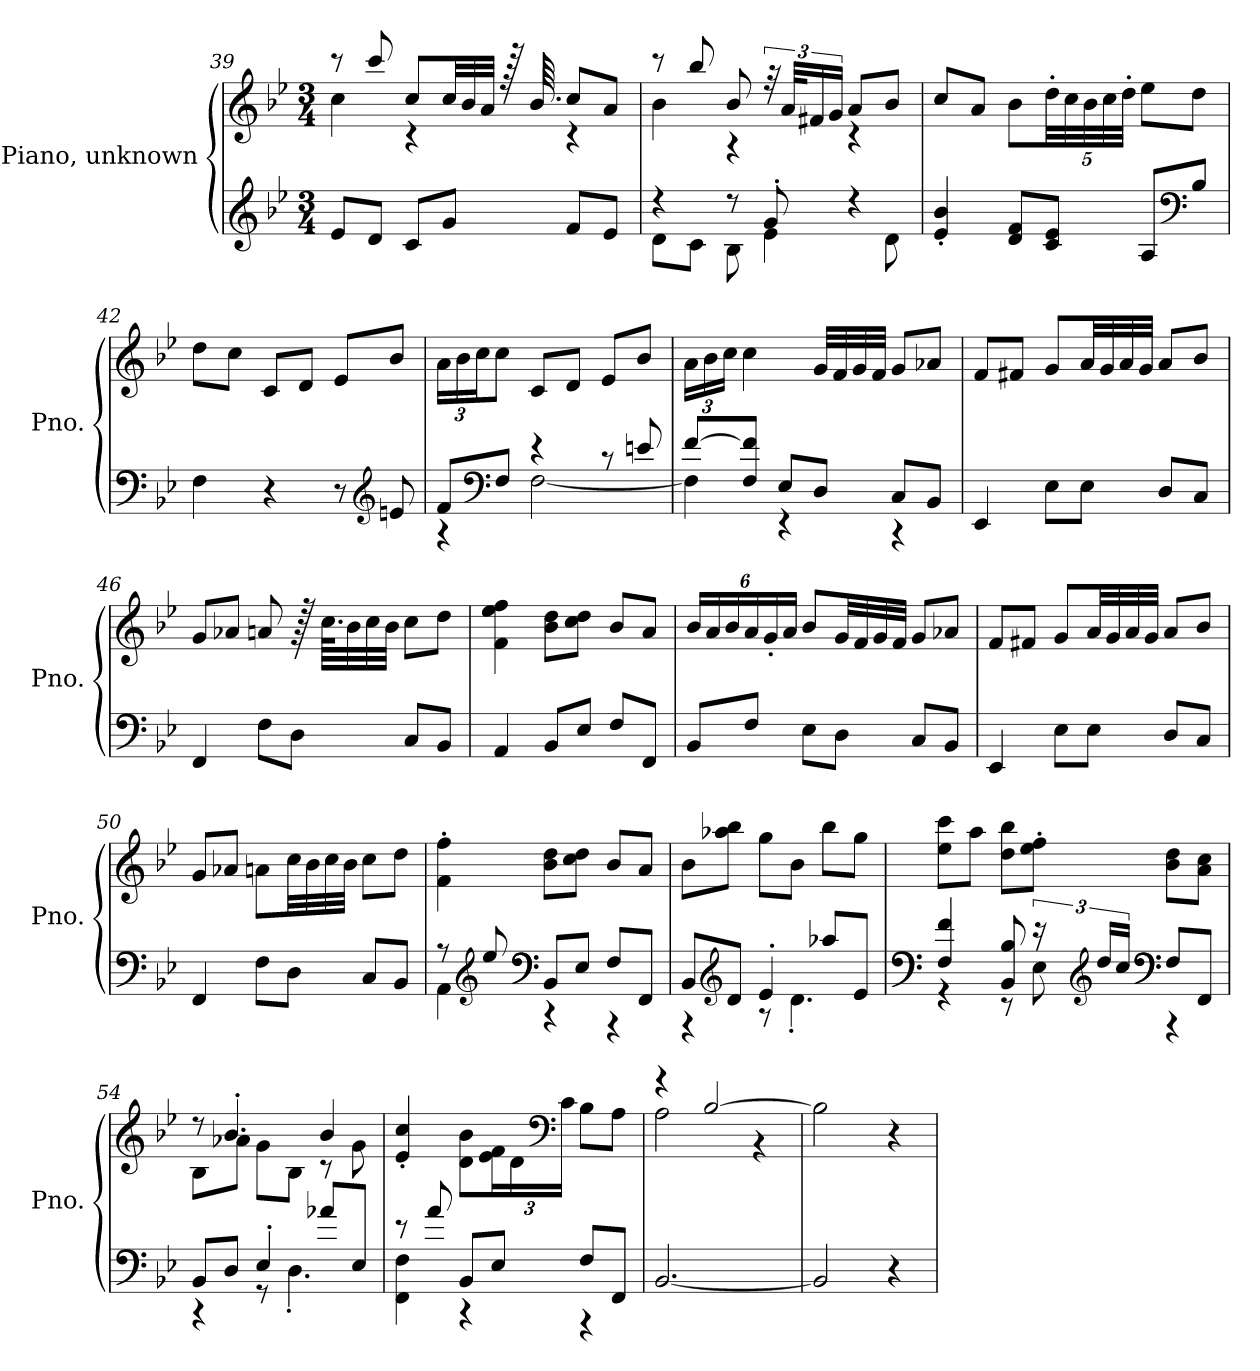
**kern	**kern
*part1	*part1
*staff2	*staff1
*I"Piano, unknown	*
*I'Pno.	*
*clefG2	*clefG2
*k[b-e-]	*k[b-e-]
*M3/4	*M3/4
=39	=39
*	*^
8e-/L	8r	4cc\
8d/J	8ccc/	.
8c/L	8cc/L	4r
8g/J	32cc/LL	.
.	32b-/	.
.	32a/JJJ	.
.	128r	.
.	64.b-/	.
8f/L	8cc/L	4r
8e-/J	8a/J	.
!!LO:PB:g=z	!!
=40	=40	=40
*^	*	*
4r	8d\L	8r	4b-\
.	8c\J	8bb-/	.
8r	8B-\	8b-/	4r
8g'/	4e-\	48r	.
.	.	48a/KLL	.
.	.	24f#X/	.
.	.	24g/JJ	.
4r	.	8a/L	4r
.	8d\	8b-/J	.
*v	*v	*	*
*	*v	*v
=41	=41
4e-/' 4b-/'	8cc/L
.	8a/J
8d/ 8f/L	8b-\L
*	*Xbrackettup
8c/ 8e-/J	40dd'\LL
.	40cc\
.	40b-\
.	40cc\
.	40dd'\JJJ
8A/L	8ee-\L
*clefF4	*
8B-/J	8dd\J
=42	=42
4F\	8dd\L
.	8cc\J
4r	8c/L
.	8d/J
8r	8e-/L
*clefG2	*
8en/	8b-/J
=43	=43
*^	*
8f/L	4r	24a\LL
.	.	24b-\
.	.	24cc\J
*clefF4	*	*
8F/J	.	8cc\J
4r	[2F\	8c/L
.	.	8d/J
8r	.	8e-/L
8en/	.	8b-/J
!!LO:LB:g=z
=44	=44	=44
[8f/L	4F\]	24a\LL
.	.	24b-\
.	.	24cc\JJ
8F/ 8f/]J	.	4cc\
8E-/L	4r	.
8D/J	.	32g/LLL
.	.	32f/
.	.	32g/
.	.	32f/JJJ
8C/L	4r	8g/L
8BB-/J	.	8a-X/J
*v	*v	*
=45	=45
4EE-/	8f/L
.	8f#X/J
8E-\L	8g/L
8E-\J	32a/LL
.	32g/
.	32a/
.	32g/JJJ
8D/L	8a/L
8C/J	8b-/J
=46	=46
4FF/	8g/L
.	8a-X/J
8F\L	8an/
8D\J	128r
.	64.cc\KLLL
.	32b-\
.	32cc\
.	32b-\JJJ
8C/L	8cc\L
8BB-/J	8dd\J
=47	=47
4AA/	4f\ 4ee-\ 4ff\
8BB-/L	8b-\ 8dd\L
8E-/J	8cc\ 8dd\J
8F/L	8b-/L
8FF/J	8a/J
!!LO:LB:g=z
=48	=48
8BB-/L	24b-/LL
.	24a/
.	24b-/
8F/J	24a/
.	24g'/
.	24a/JJ
8E-\L	8b-/L
8D\J	32g/LL
.	32f/
.	32g/
.	32f/JJJ
8C/L	8g/L
8BB-/J	8a-X/J
=49	=49
4EE-/	8f/L
.	8f#X/J
8E-\L	8g/L
8E-\J	32a/LL
.	32g/
.	32a/
.	32g/JJJ
8D/L	8a/L
8C/J	8b-/J
=50	=50
4FF/	8g/L
.	8a-X/J
8F\L	8an\L
8D\J	32cc\LL
.	32b-\
.	32cc\
.	32b-\JJJ
8C/L	8cc\L
8BB-/J	8dd\J
!!LO:LB:g=z
=51	=51
*^	*
8r	4AA\	4f\' 4ff\'
*clefG2	*	*
8ee-/	.	.
*clefF4	*	*
8BB-/L	4r	8b-\ 8dd\L
8E-/J	.	8cc\ 8dd\J
8F/L	4r	8b-/L
8FF/J	.	8a/J
=52	=52	=52
8BB-/L	4r	8b-\L
*clefG2	*	*
8d/J	.	8aa-X\ 8bb-\J
4e-'/	8r	8gg\L
.	4.d'\	8b-\J
8aa-X/L	.	8bb-\L
8e-/J	.	8gg\J
=53	=53	=53
*clefF4	*	*
4F/ 4f/	4r	8ee-\ 8ccc\L
.	.	8aa\J
8BB-/ 8B-/	8r	8dd\ 8bb-\L
24r	8E-\	8ee-\' 8ff\'J
*clefG2	*	*
24dd/LL	.	.
24cc/JJ	.	.
*clefF4	*	*
8F/L	4r	8b-\ 8dd\L
8FF/J	.	8a\ 8cc\J
!!LO:LB:g=z
=54	=54	=54
*	*	*^
8BB-/L	4r	8r	8B-\L
8D/J	.	4.b-'/	8a-X\J
4E-'/	8r	.	8g\L
.	4.D'\	.	8B-\J
8a-X/L	.	4b-/	8r
8E-/J	.	.	8g\
*	*	*v	*v
=55	=55	=55
8r	4FF\ 4F\	4e-/' 4cc/'
8a/	.	.
8BB-/L	4r	8d\ 8b-\L
8E-/J	.	24e-\ 24f\L
.	.	24d\
*	*	*clefF4
.	.	24c\JJ
8F/L	4r	8B-\L
8FF/J	.	8A\J
*v	*v	*
=56	=56
*	*^
[2.BB-/	4r	2A\
.	[2B-/	.
.	.	4r
*	*v	*v
=57	=57
2BB-/]	2B-\]
4r	4r
=	=
*-	*-
